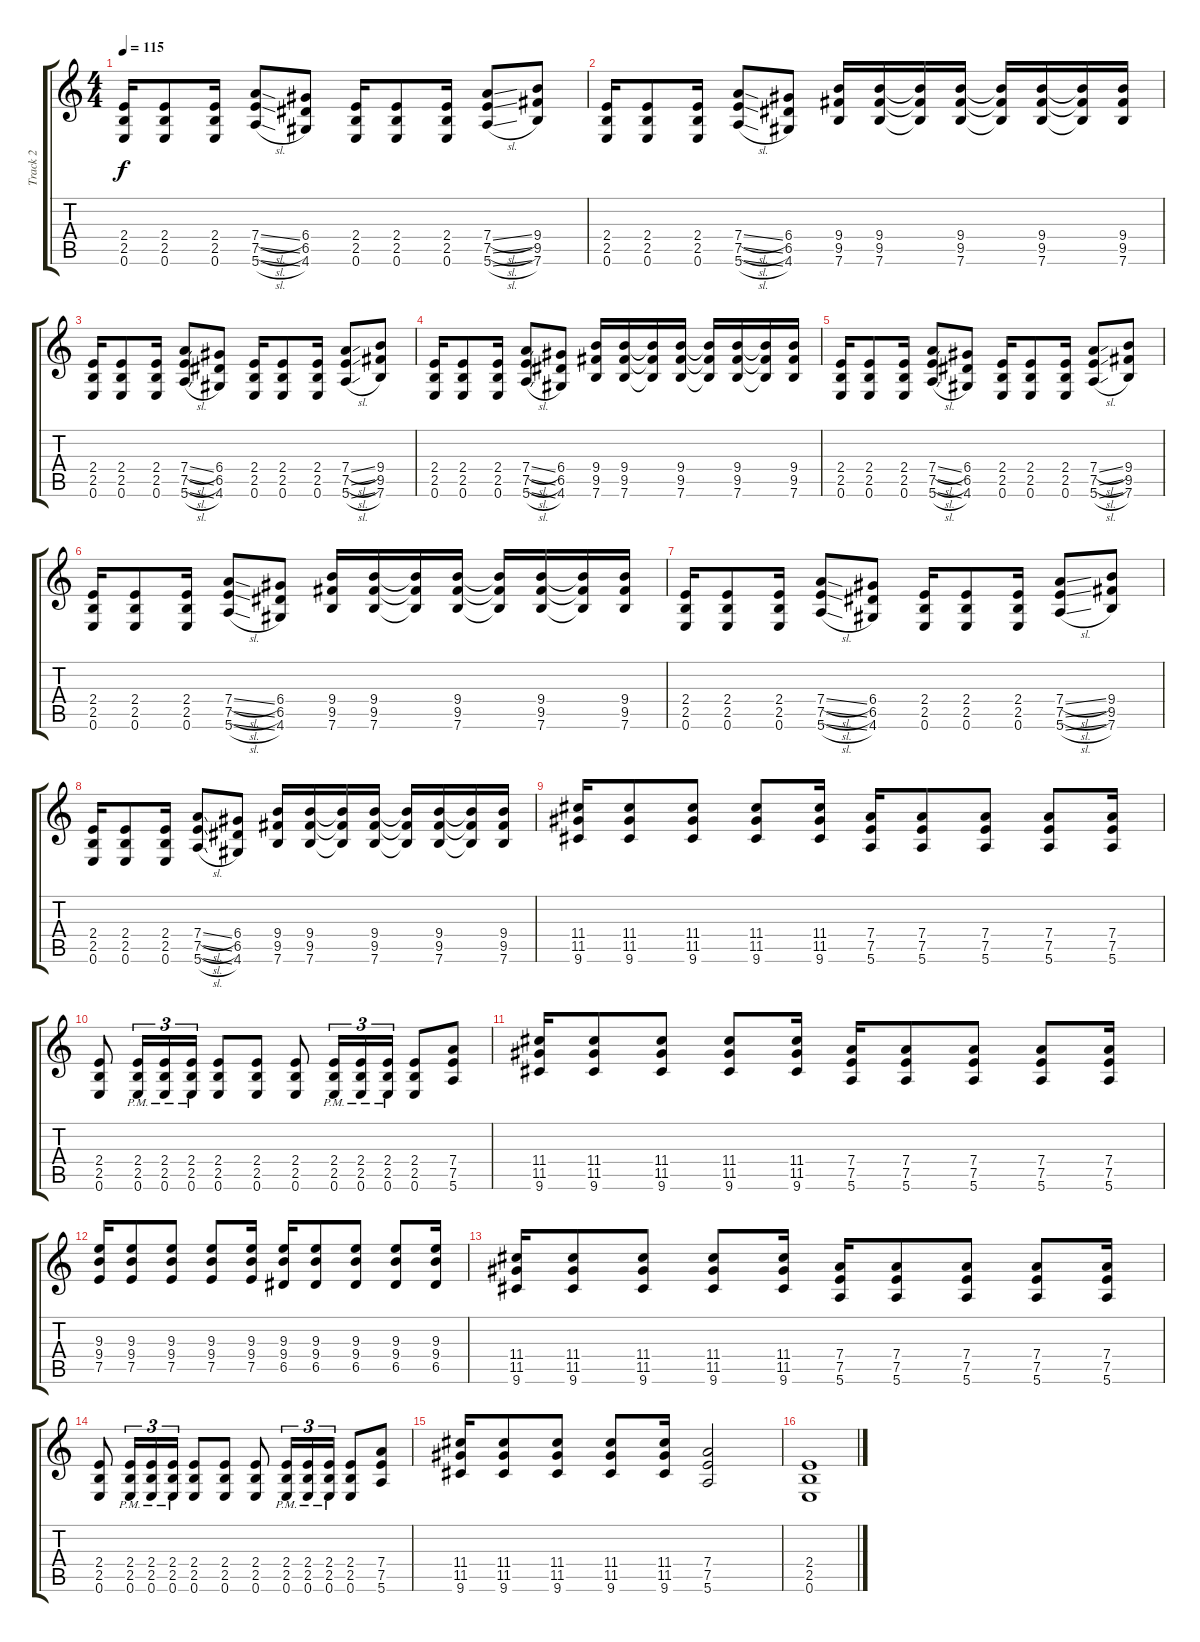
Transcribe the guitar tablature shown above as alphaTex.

\track ("Track 2" "Track 2") {instrument distortionguitar}
\staff {score tabs}
\tuning (E4 B3 G3 D3 A2 E2) {hide}
\ts (4 4)
\tempo 115
\clef g2
\ks c
(2.4 2.5 0.6).16{dy f} (2.4 2.5 0.6).8 (2.4 2.5 0.6).16 (7.4{sl} 7.5{sl} 5.6{sl}).8 (6.4 6.5 4.6).8 (2.4 2.5 0.6).16 (2.4 2.5 0.6).8 (2.4 2.5 0.6).16 (7.4{sl} 7.5{sl} 5.6{sl}).8 (9.4 9.5 7.6).8 |
(2.4 2.5 0.6).16 (2.4 2.5 0.6).8 (2.4 2.5 0.6).16 (7.4{sl} 7.5{sl} 5.6{sl}).8 (6.4 6.5 4.6).8 (9.4 9.5 7.6).16 (9.4 9.5 7.6).16 (9.4{t} 9.5{t} 7.6{t}).16 (9.4 9.5 7.6).16 (9.4{t} 9.5{t} 7.6{t}).16 (9.4 9.5 7.6).16 (9.4{t} 9.5{t} 7.6{t}).16 (9.4 9.5 7.6).16 |
(2.4 2.5 0.6).16 (2.4 2.5 0.6).8 (2.4 2.5 0.6).16 (7.4{sl} 7.5{sl} 5.6{sl}).8 (6.4 6.5 4.6).8 (2.4 2.5 0.6).16 (2.4 2.5 0.6).8 (2.4 2.5 0.6).16 (7.4{sl} 7.5{sl} 5.6{sl}).8 (9.4 9.5 7.6).8 |
(2.4 2.5 0.6).16 (2.4 2.5 0.6).8 (2.4 2.5 0.6).16 (7.4{sl} 7.5{sl} 5.6{sl}).8 (6.4 6.5 4.6).8 (9.4 9.5 7.6).16 (9.4 9.5 7.6).16 (9.4{t} 9.5{t} 7.6{t}).16 (9.4 9.5 7.6).16 (9.4{t} 9.5{t} 7.6{t}).16 (9.4 9.5 7.6).16 (9.4{t} 9.5{t} 7.6{t}).16 (9.4 9.5 7.6).16 |
(2.4 2.5 0.6).16 (2.4 2.5 0.6).8 (2.4 2.5 0.6).16 (7.4{sl} 7.5{sl} 5.6{sl}).8 (6.4 6.5 4.6).8 (2.4 2.5 0.6).16 (2.4 2.5 0.6).8 (2.4 2.5 0.6).16 (7.4{sl} 7.5{sl} 5.6{sl}).8 (9.4 9.5 7.6).8 |
(2.4 2.5 0.6).16 (2.4 2.5 0.6).8 (2.4 2.5 0.6).16 (7.4{sl} 7.5{sl} 5.6{sl}).8 (6.4 6.5 4.6).8 (9.4 9.5 7.6).16 (9.4 9.5 7.6).16 (9.4{t} 9.5{t} 7.6{t}).16 (9.4 9.5 7.6).16 (9.4{t} 9.5{t} 7.6{t}).16 (9.4 9.5 7.6).16 (9.4{t} 9.5{t} 7.6{t}).16 (9.4 9.5 7.6).16 |
(2.4 2.5 0.6).16 (2.4 2.5 0.6).8 (2.4 2.5 0.6).16 (7.4{sl} 7.5{sl} 5.6{sl}).8 (6.4 6.5 4.6).8 (2.4 2.5 0.6).16 (2.4 2.5 0.6).8 (2.4 2.5 0.6).16 (7.4{sl} 7.5{sl} 5.6{sl}).8 (9.4 9.5 7.6).8 |
(2.4 2.5 0.6).16 (2.4 2.5 0.6).8 (2.4 2.5 0.6).16 (7.4{sl} 7.5{sl} 5.6{sl}).8 (6.4 6.5 4.6).8 (9.4 9.5 7.6).16 (9.4 9.5 7.6).16 (9.4{t} 9.5{t} 7.6{t}).16 (9.4 9.5 7.6).16 (9.4{t} 9.5{t} 7.6{t}).16 (9.4 9.5 7.6).16 (9.4{t} 9.5{t} 7.6{t}).16 (9.4 9.5 7.6).16 |
(11.4 11.5 9.6).16 (11.4 11.5 9.6).8 (11.4 11.5 9.6).8 (11.4 11.5 9.6).8 (11.4 11.5 9.6).16 (7.4 7.5 5.6).16 (7.4 7.5 5.6).8 (7.4 7.5 5.6).8 (7.4 7.5 5.6).8 (7.4 7.5 5.6).16 |
(2.4 2.5 0.6).8 (2.4 2.5{pm} 0.6{pm}).16{tu (3 2)} (2.4{pm} 2.5{pm} 0.6{pm}).16{tu (3 2)} (2.4{pm} 2.5{pm} 0.6{pm}).16{tu (3 2)} (2.4 2.5 0.6).8 (2.4 2.5 0.6).8 (2.4 2.5 0.6).8 (2.4 2.5{pm} 0.6{pm}).16{tu (3 2)} (2.4{pm} 2.5{pm} 0.6{pm}).16{tu (3 2)} (2.4{pm} 2.5{pm} 0.6{pm}).16{tu (3 2)} (2.4 2.5 0.6).8 (7.4 7.5 5.6).8 |
(11.4 11.5 9.6).16 (11.4 11.5 9.6).8 (11.4 11.5 9.6).8 (11.4 11.5 9.6).8 (11.4 11.5 9.6).16 (7.4 7.5 5.6).16 (7.4 7.5 5.6).8 (7.4 7.5 5.6).8 (7.4 7.5 5.6).8 (7.4 7.5 5.6).16 |
(9.3 9.4 7.5).16 (9.3 9.4 7.5).8 (9.3 9.4 7.5).8 (9.3 9.4 7.5).8 (9.3 9.4 7.5).16 (9.3 9.4 6.5).16 (9.3 9.4 6.5).8 (9.3 9.4 6.5).8 (9.3 9.4 6.5).8 (9.3 9.4 6.5).16 |
(11.4 11.5 9.6).16 (11.4 11.5 9.6).8 (11.4 11.5 9.6).8 (11.4 11.5 9.6).8 (11.4 11.5 9.6).16 (7.4 7.5 5.6).16 (7.4 7.5 5.6).8 (7.4 7.5 5.6).8 (7.4 7.5 5.6).8 (7.4 7.5 5.6).16 |
(2.4 2.5 0.6).8 (2.4 2.5{pm} 0.6{pm}).16{tu (3 2)} (2.4{pm} 2.5{pm} 0.6{pm}).16{tu (3 2)} (2.4{pm} 2.5{pm} 0.6{pm}).16{tu (3 2)} (2.4 2.5 0.6).8 (2.4 2.5 0.6).8 (2.4 2.5 0.6).8 (2.4 2.5{pm} 0.6{pm}).16{tu (3 2)} (2.4{pm} 2.5{pm} 0.6{pm}).16{tu (3 2)} (2.4{pm} 2.5{pm} 0.6{pm}).16{tu (3 2)} (2.4 2.5 0.6).8 (7.4 7.5 5.6).8 |
(11.4 11.5 9.6).16 (11.4 11.5 9.6).8 (11.4 11.5 9.6).8 (11.4 11.5 9.6).8 (11.4 11.5 9.6).16 (7.4 7.5 5.6).2 |
(2.4 2.5 0.6).1
